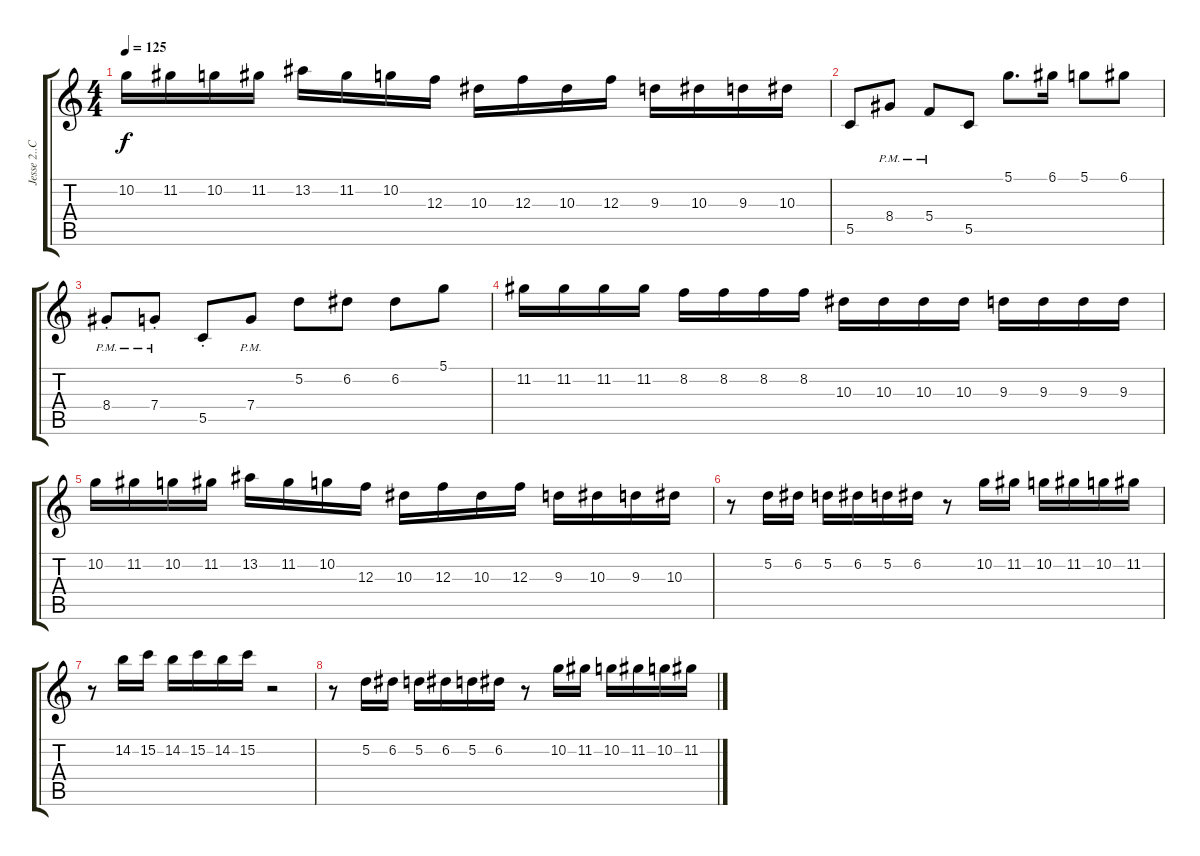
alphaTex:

\track ("Jesse 2..Channel" "Jesse 2..C") {instrument distortionguitar}
\staff {score tabs}
\tuning (D4 A3 F3 C3 G2 C2) {hide}
\ts (4 4)
\tempo 125
\clef g2
\ks c
10.2.16{dy f} 11.2.16 10.2.16 11.2.16 13.2.16 11.2.16 10.2.16 12.3.16 10.3.16 12.3.16 10.3.16 12.3.16 9.3.16 10.3.16 9.3.16 10.3.16 |
5.5.8 8.4{pm}.8 5.4{pm}.8 5.5.8 5.1.8{d} 6.1.16 5.1.8 6.1.8 |
8.4{pm st}.8 7.4{pm st}.8 5.5{st}.8 7.4{pm}.8 5.2.8 6.2.8 6.2.8 5.1.8 |
11.2.16 11.2.16 11.2.16 11.2.16 8.2.16 8.2.16 8.2.16 8.2.16 10.3.16 10.3.16 10.3.16 10.3.16 9.3.16 9.3.16 9.3.16 9.3.16 |
10.2.16 11.2.16 10.2.16 11.2.16 13.2.16 11.2.16 10.2.16 12.3.16 10.3.16 12.3.16 10.3.16 12.3.16 9.3.16 10.3.16 9.3.16 10.3.16 |
r.8 5.2.16 6.2.16 5.2.16 6.2.16 5.2.16 6.2.16 r.8 10.2.16 11.2.16 10.2.16 11.2.16 10.2.16 11.2.16 |
r.8 14.2.16 15.2.16 14.2.16 15.2.16 14.2.16 15.2.16 r.2 |
r.8 5.2.16 6.2.16 5.2.16 6.2.16 5.2.16 6.2.16 r.8 10.2.16 11.2.16 10.2.16 11.2.16 10.2.16 11.2.16
